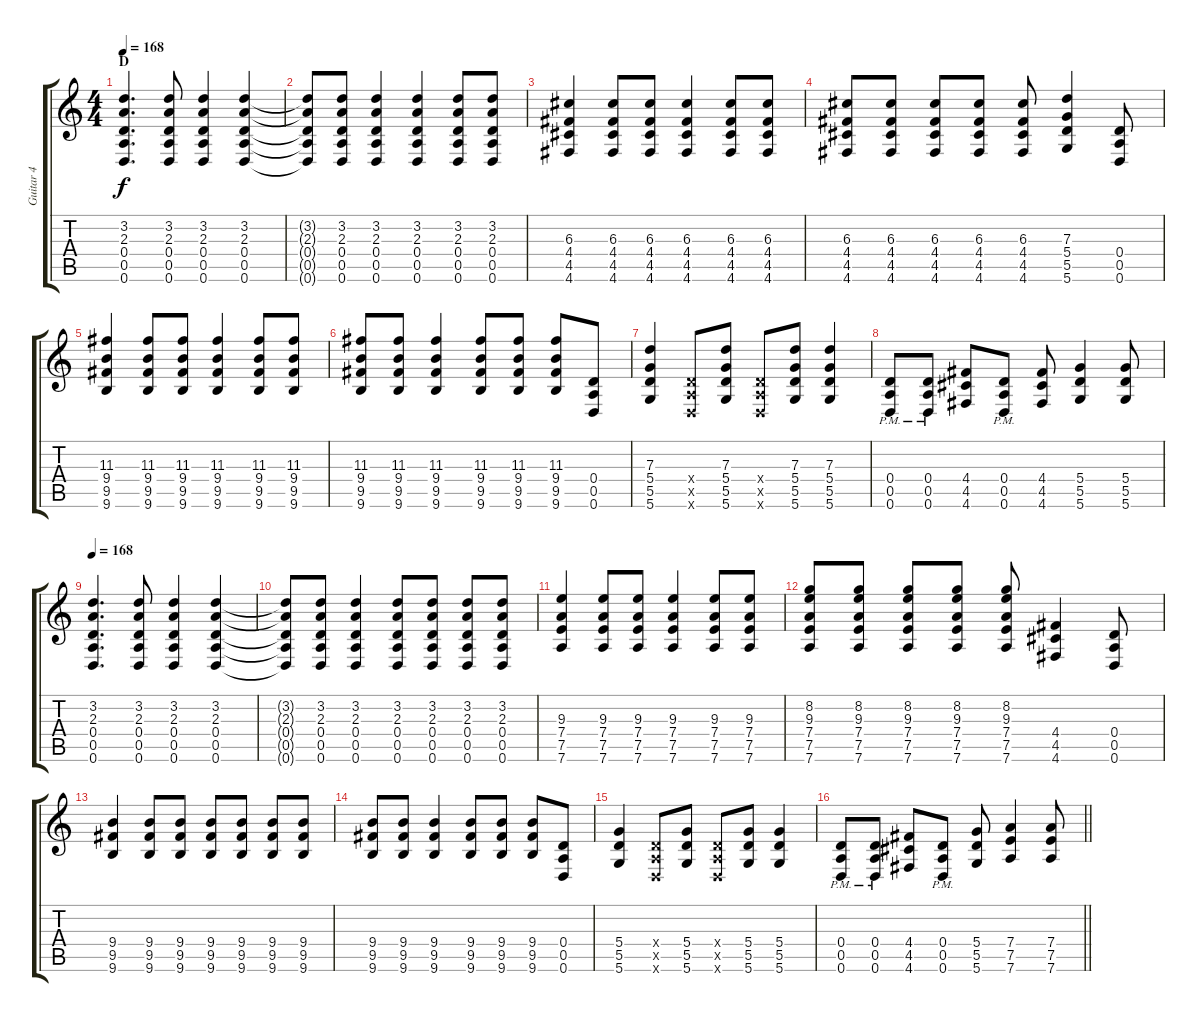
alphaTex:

\track ("Guitar 4" "Guitar 4") {instrument distortionguitar}
\staff {score tabs}
\tuning (E4 B3 G3 D3 A2 D2) {hide}
\ts (4 4)
\section ("" "D")
\tempo 168
\clef g2
\ks c
(3.2 2.3 0.4 0.5 0.6).4{d dy f} (3.2 2.3 0.4 0.5 0.6).8 (3.2 2.3 0.4 0.5 0.6).4 (3.2 2.3 0.4 0.5 0.6).4 |
(3.2{t} 2.3{t} 0.4{t} 0.5{t} 0.6{t}).8 (3.2 2.3 0.4 0.5 0.6).8 (3.2 2.3 0.4 0.5 0.6).4 (3.2 2.3 0.4 0.5 0.6).4 (3.2 2.3 0.4 0.5 0.6).8 (3.2 2.3 0.4 0.5 0.6).8 |
(6.3 4.4 4.5 4.6).4 (6.3 4.4 4.5 4.6).8 (6.3 4.4 4.5 4.6).8 (6.3 4.4 4.5 4.6).4 (6.3 4.4 4.5 4.6).8 (6.3 4.4 4.5 4.6).8 |
(6.3 4.4 4.5 4.6).8 (6.3 4.4 4.5 4.6).8 (6.3 4.4 4.5 4.6).8 (6.3 4.4 4.5 4.6).8 (6.3 4.4 4.5 4.6).8 (7.3 5.4 5.5 5.6).4 (0.4 0.5 0.6).8 |
(11.3 9.4 9.5 9.6).4 (11.3 9.4 9.5 9.6).8 (11.3 9.4 9.5 9.6).8 (11.3 9.4 9.5 9.6).4 (11.3 9.4 9.5 9.6).8 (11.3 9.4 9.5 9.6).8 |
(11.3 9.4 9.5 9.6).8 (11.3 9.4 9.5 9.6).8 (11.3 9.4 9.5 9.6).4 (11.3 9.4 9.5 9.6).8 (11.3 9.4 9.5 9.6).8 (11.3 9.4 9.5 9.6).8 (0.4 0.5 0.6).8 |
(7.3 5.4 5.5 5.6).4 (0.4{x} 0.5{x} 0.6{x}).8 (7.3 5.4 5.5 5.6).8 (0.4{x} 0.5{x} 0.6{x}).8 (7.3 5.4 5.5 5.6).8 (7.3 5.4 5.5 5.6).4 |
(0.4{pm} 0.5{pm} 0.6{pm}).8 (0.4{pm} 0.5{pm} 0.6{pm}).8 (4.4 4.5 4.6).8 (0.4{pm} 0.5{pm} 0.6{pm}).8 (4.4 4.5 4.6).8 (5.4 5.5 5.6).4 (5.4 5.5 5.6).8 |
\tempo 168
(3.2 2.3 0.4 0.5 0.6).4{d} (3.2 2.3 0.4 0.5 0.6).8 (3.2 2.3 0.4 0.5 0.6).4 (3.2 2.3 0.4 0.5 0.6).4 |
(3.2{t} 2.3{t} 0.4{t} 0.5{t} 0.6{t}).8 (3.2 2.3 0.4 0.5 0.6).8 (3.2 2.3 0.4 0.5 0.6).4 (3.2 2.3 0.4 0.5 0.6).8 (3.2 2.3 0.4 0.5 0.6).8 (3.2 2.3 0.4 0.5 0.6).8 (3.2 2.3 0.4 0.5 0.6).8 |
(9.3 7.4 7.5 7.6).4 (9.3 7.4 7.5 7.6).8 (9.3 7.4 7.5 7.6).8 (9.3 7.4 7.5 7.6).4 (9.3 7.4 7.5 7.6).8 (9.3 7.4 7.5 7.6).8 |
(8.2 9.3 7.4 7.5 7.6).8 (8.2 9.3 7.4 7.5 7.6).8 (8.2 9.3 7.4 7.5 7.6).8 (8.2 9.3 7.4 7.5 7.6).8 (8.2 9.3 7.4 7.5 7.6).8 (4.4 4.5 4.6).4 (0.4 0.5 0.6).8 |
(9.4 9.5 9.6).4 (9.4 9.5 9.6).8 (9.4 9.5 9.6).8 (9.4 9.5 9.6).8 (9.4 9.5 9.6).8 (9.4 9.5 9.6).8 (9.4 9.5 9.6).8 |
(9.4 9.5 9.6).8 (9.4 9.5 9.6).8 (9.4 9.5 9.6).4 (9.4 9.5 9.6).8 (9.4 9.5 9.6).8 (9.4 9.5 9.6).8 (0.4 0.5 0.6).8 |
(5.4 5.5 5.6).4 (0.4{x} 0.5{x} 0.6{x}).8 (5.4 5.5 5.6).8 (0.4{x} 0.5{x} 0.6{x}).8 (5.4 5.5 5.6).8 (5.4 5.5 5.6).4 |
\barLineRight lightlight
(0.4{pm} 0.5{pm} 0.6{pm}).8 (0.4{pm} 0.5{pm} 0.6{pm}).8 (4.4 4.5 4.6).8 (0.4{pm} 0.5{pm} 0.6{pm}).8 (5.4 5.5 5.6).8 (7.4 7.5 7.6).4 (7.4 7.5 7.6).8
